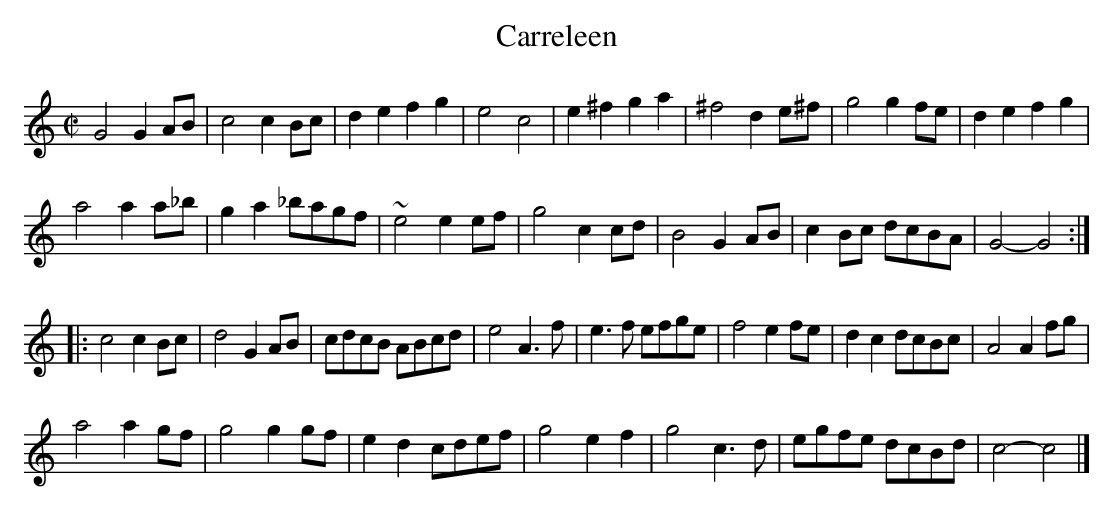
X:1
T:Carreleen
M:C|
K:Cmaj
G4G2AB|c4c2Bc|d2e2f2g2|e4c4|e2^f2g2a2|^f4d2e^f|g4g2fe|d2e2f2g2|
a4a2a_b|g2a2_bagf|~e4e2ef|g4c2cd|B4G2AB|c2Bc dcBA|G4-G4:|
|:c4c2Bc|d4G2AB|cdcB ABcd|e4A3f|e3f efge|f4e2fe|d2c2dcBc|A4A2fg|
a4a2gf|g4g2gf|e2d2cdef|g4e2f2|g4c3d|egfe dcBd|c4-c4|]
